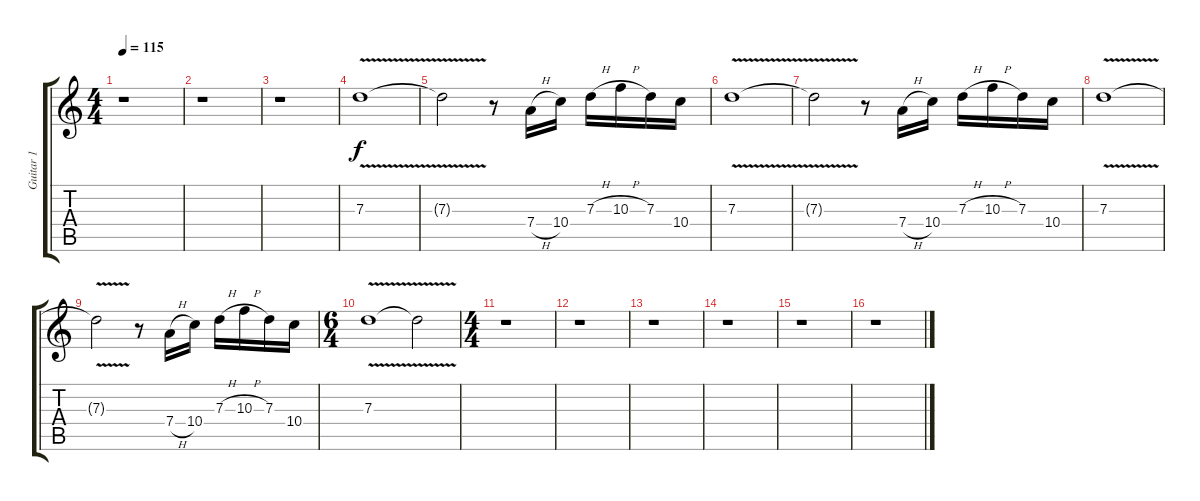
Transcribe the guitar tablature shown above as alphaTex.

\track ("Guitar 1" "Guitar 1") {instrument overdrivenguitar}
\staff {score tabs}
\tuning (E4 B3 G3 D3 A2 E2) {hide}
\ts (4 4)
\tempo 115
\clef g2
\ks c
r.1{dy f} |
r.1 |
r.1 |
7.3{v}.1 |
7.3{t}.2 r.8 7.4{h}.16 10.4.16 7.3{h}.16 10.3{h}.16 7.3.16 10.4.16 |
7.3{v}.1 |
7.3{t}.2 r.8 7.4{h}.16 10.4.16 7.3{h}.16 10.3{h}.16 7.3.16 10.4.16 |
7.3{v}.1 |
7.3{t}.2 r.8 7.4{h}.16 10.4.16 7.3{h}.16 10.3{h}.16 7.3.16 10.4.16 |
\ts (6 4)
7.3{v}.1 7.3{t}.2 |
\ts (4 4)
r.1 |
r.1 |
r.1 |
r.1 |
r.1 |
r.1
